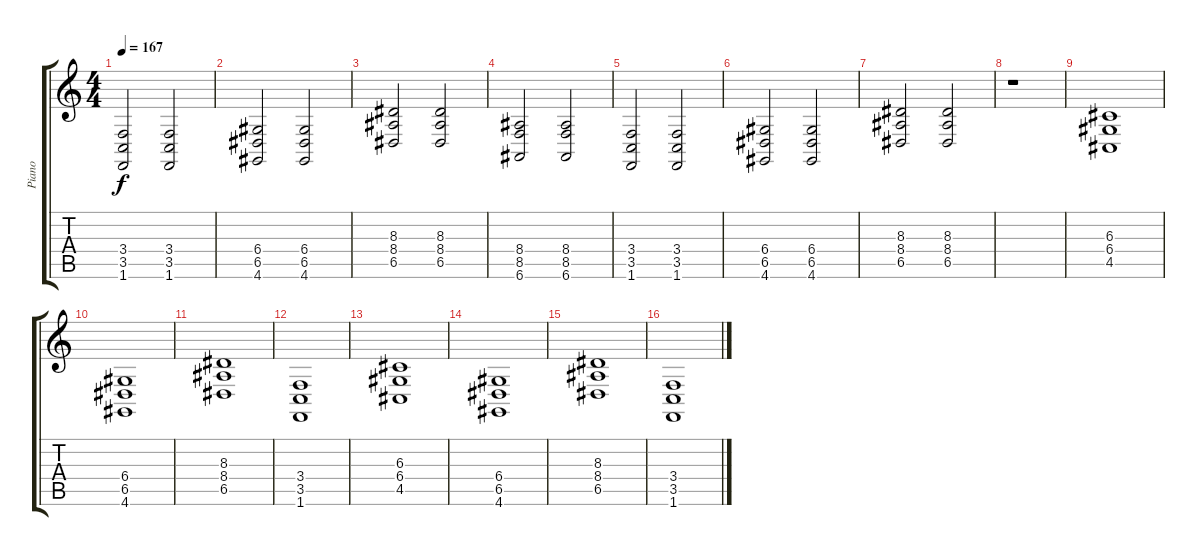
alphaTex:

\track ("Piano" "Piano") {instrument electricgrandpiano}
\staff {score tabs}
\tuning (E4 B3 G3 D3 A2 E2) {hide}
\ts (4 4)
\tempo 167
\clef g2
\ks c
(3.4 3.5 1.6).2{dy f} (3.4 3.5 1.6).2 |
(6.4 6.5 4.6).2 (6.4 6.5 4.6).2 |
(8.3 8.4 6.5).2 (8.3 8.4 6.5).2 |
(8.4 8.5 6.6).2 (8.4 8.5 6.6).2 |
(3.4 3.5 1.6).2 (3.4 3.5 1.6).2 |
(6.4 6.5 4.6).2 (6.4 6.5 4.6).2 |
(8.3 8.4 6.5).2 (8.3 8.4 6.5).2 |
r.1 |
(6.3 6.4 4.5).1{volume 11} |
(6.4 6.5 4.6).1 |
(8.3 8.4 6.5).1 |
(3.4 3.5 1.6).1 |
(6.3 6.4 4.5).1 |
(6.4 6.5 4.6).1 |
(8.3 8.4 6.5).1 |
(3.4 3.5 1.6).1
